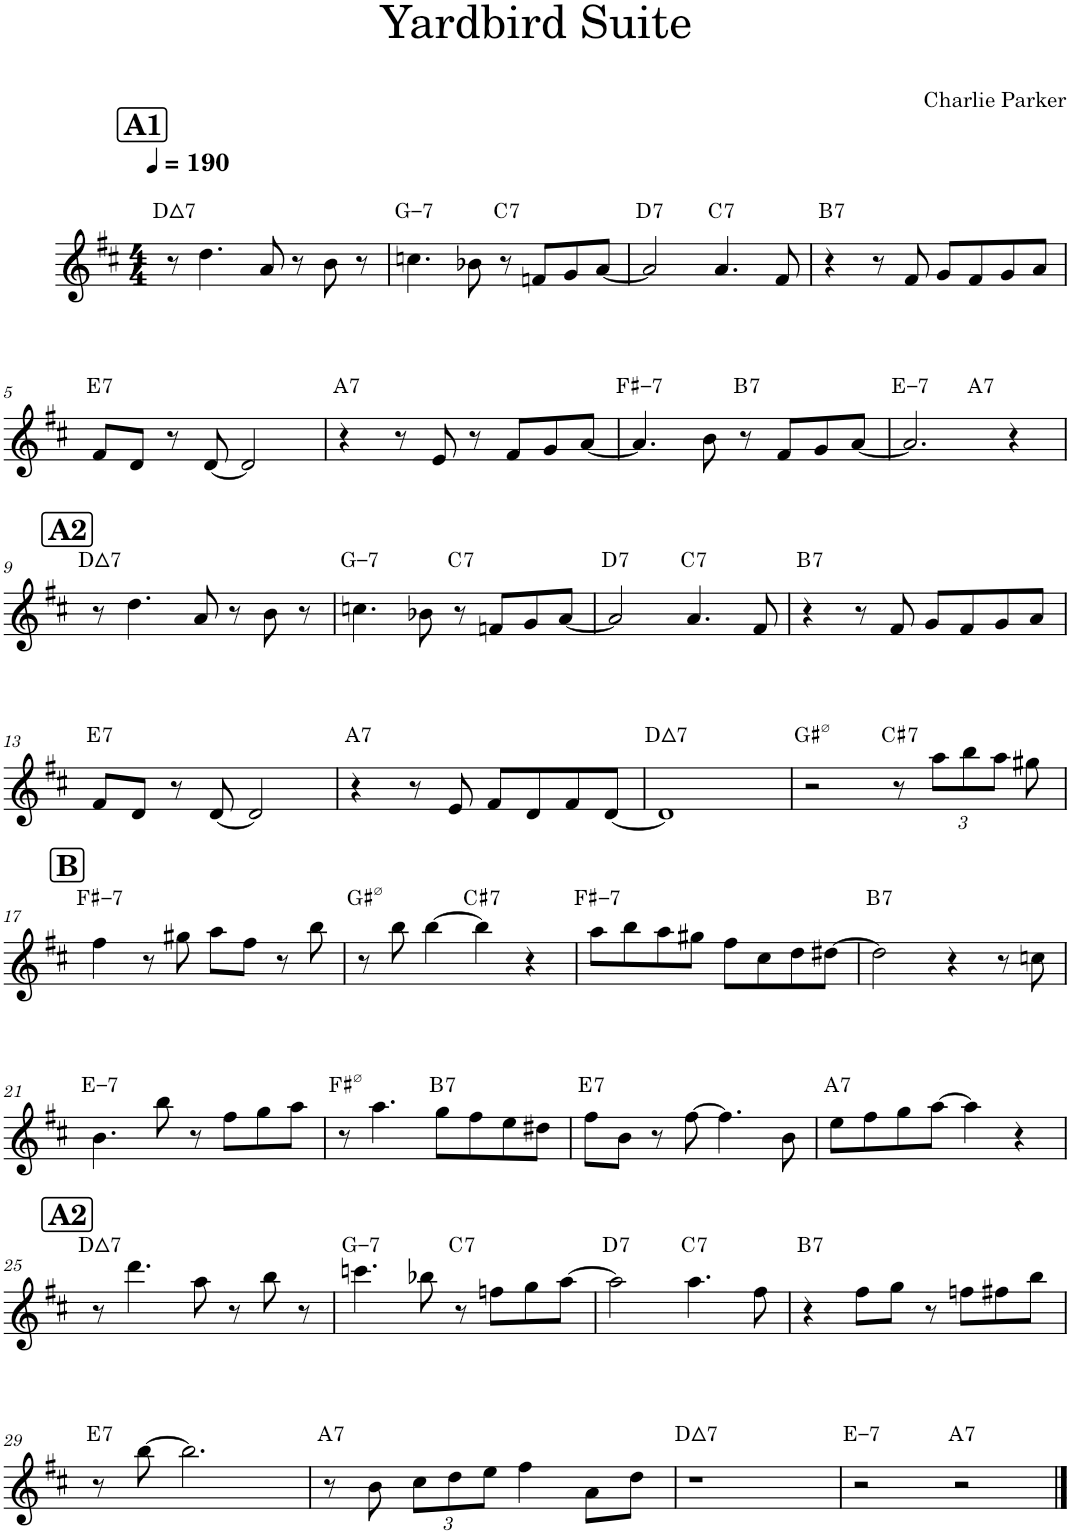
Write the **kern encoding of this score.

**kern	**harte
*part1	*part1
*staff1	*
*I"Tenor Saxophone	*
*I'T. Sax.	*
*clefG2	*
*Trd8c14	*
*k[f#c#]	*
*M4/4	*
*MM190	*
!!LO:REH:place=s1:a:B:cj:fs=14:t=A1
=1	=1
!	!LO:H:kt=7
8r	D:maj7
4.dd\	.
8a/	.
8r	.
8b\	.
8r	.
=2	=2
!	!LO:H:kt=7
4.ccn\	G:min7
8b-X\	.
!	!LO:H:kt=7
8r	C:7
8fn/L	.
8g/	.
[8a/J	.
=3	=3
!	!LO:H:kt=7
2a/]	D:7
!	!LO:H:kt=7
4.a/	C:7
8f#/	.
=4	=4
!	!LO:H:kt=7
4r	B:7
8r	.
8f#/	.
8g/L	.
8f#/	.
8g/	.
8a/J	.
!!LO:LB:g=z
=5	=5
!	!LO:H:kt=7
8f#/L	E:7
8d/J	.
8r	.
[8d/	.
2d/]	.
=6	=6
!	!LO:H:kt=7
4r	A:7
8r	.
8e/	.
8r	.
8f#/L	.
8g/	.
[8a/J	.
=7	=7
!	!LO:H:kt=7
4.a/]	F#:min7
8b\	.
!	!LO:H:kt=7
8r	B:7
8f#/L	.
8g/	.
[8a/J	.
=8	=8
!	!LO:H:kt=7
*^	*
2.a/]	2ryy	E:min7
!	!	!LO:H:kt=7
.	2ryy	A:7
4r	.	.
!!LO:LB:g=z	!!
!!LO:REH:place=s1:a:B:cj:fs=14:t=A2	!!
=9	=9	=9
!	!	!LO:H:kt=7
*v	*v	*
8r	D:maj7
4.dd\	.
8a/	.
8r	.
8b\	.
8r	.
=10	=10
!	!LO:H:kt=7
4.ccn\	G:min7
8b-X\	.
!	!LO:H:kt=7
8r	C:7
8fn/L	.
8g/	.
[8a/J	.
=11	=11
!	!LO:H:kt=7
2a/]	D:7
!	!LO:H:kt=7
4.a/	C:7
8f#/	.
=12	=12
!	!LO:H:kt=7
4r	B:7
8r	.
8f#/	.
8g/L	.
8f#/	.
8g/	.
8a/J	.
!!LO:LB:g=z
=13	=13
!	!LO:H:kt=7
8f#/L	E:7
8d/J	.
8r	.
[8d/	.
2d/]	.
=14	=14
!	!LO:H:kt=7
4r	A:7
8r	.
8e/	.
8f#/L	.
8d/	.
8f#/	.
[8d/J	.
=15	=15
!	!LO:H:kt=7
1d]	D:maj7
=16	=16
2r	G#:hdim7
!	!LO:H:kt=7
8r	C#:7
*Xbrackettup	*
12aa\L	.
12bb\	.
12aa\J	.
8gg#X\	.
!!LO:LB:g=z
!!LO:REH:place=s1:a:B:cj:fs=14:t=B
=17	=17
!	!LO:H:kt=7
4ff#\	F#:min7
8r	.
8gg#X\	.
8aa\L	.
8ff#\J	.
8r	.
8bb\	.
=18	=18
8r	G#:hdim7
8bb\	.
[4bb\	.
!	!LO:H:kt=7
4bb\]	C#:7
4r	.
=19	=19
!	!LO:H:kt=7
8aa\L	F#:min7
8bb\	.
8aa\	.
8gg#X\J	.
8ff#\L	.
8cc#\	.
8dd\	.
[8dd#X\J	.
=20	=20
!	!LO:H:kt=7
2dd#\]	B:7
4r	.
8r	.
8ccn\	.
!!LO:LB:g=z
=21	=21
!	!LO:H:kt=7
4.b\	E:min7
8bb\	.
8r	.
8ff#\L	.
8gg\	.
8aa\J	.
=22	=22
8r	F#:hdim7
4.aa\	.
!	!LO:H:kt=7
8gg\L	B:7
8ff#\	.
8ee\	.
8dd#X\J	.
=23	=23
!	!LO:H:kt=7
8ff#\L	E:7
8b\J	.
8r	.
[8ff#\	.
4.ff#\]	.
8b\	.
=24	=24
!	!LO:H:kt=7
8ee\L	A:7
8ff#\	.
8gg\	.
[8aa\J	.
4aa\]	.
4r	.
!!LO:LB:g=z
!!LO:REH:place=s1:a:B:cj:fs=14:t=A2
=25	=25
!	!LO:H:kt=7
8r	D:maj7
4.ddd\	.
8aa\	.
8r	.
8bb\	.
8r	.
=26	=26
!	!LO:H:kt=7
4.cccn\	G:min7
8bb-X\	.
!	!LO:H:kt=7
8r	C:7
8ffn\L	.
8gg\	.
[8aa\J	.
=27	=27
!	!LO:H:kt=7
2aa\]	D:7
!	!LO:H:kt=7
4.aa\	C:7
8ff#\	.
=28	=28
!	!LO:H:kt=7
4r	B:7
8ff#\L	.
8gg\J	.
8r	.
8ffn\L	.
8ff#X\	.
8bb\J	.
!!LO:LB:g=z
=29	=29
!	!LO:H:kt=7
8r	E:7
[8bb\	.
2.bb\]	.
=30	=30
!	!LO:H:kt=7
8r	A:7
8b\	.
12cc#\L	.
12dd\	.
12ee\J	.
4ff#\	.
8a\L	.
8dd\J	.
=31	=31
!	!LO:H:kt=7
1r	D:maj7
=32	=32
!	!LO:H:kt=7
2r	E:min7
!	!LO:H:kt=7
2r	A:7
==	==
*-	*-
